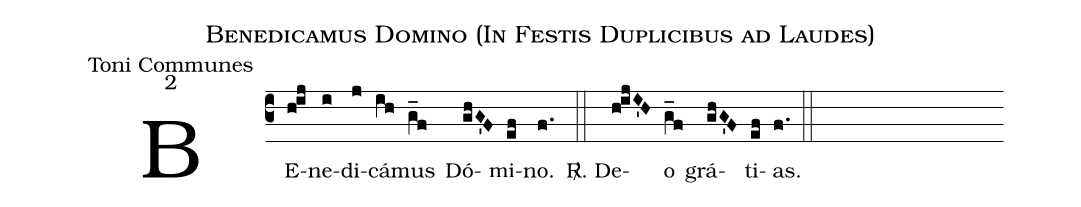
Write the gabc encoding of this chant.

name:Benedicamus Domino (In Festis Duplicibus ad Laudes);
office-part:Toni Communes;
mode:2;
%%
(c3)BE(h!ij)ne(i)di(j)cá(ih)mus(g_f) Dó(ghG'F)mi(ef)no.(f.) (::) <sp>R/</sp>. De(h!ijI'H)o(g_f) grá(ghG'F)ti(ef)as.(f.) (::)
